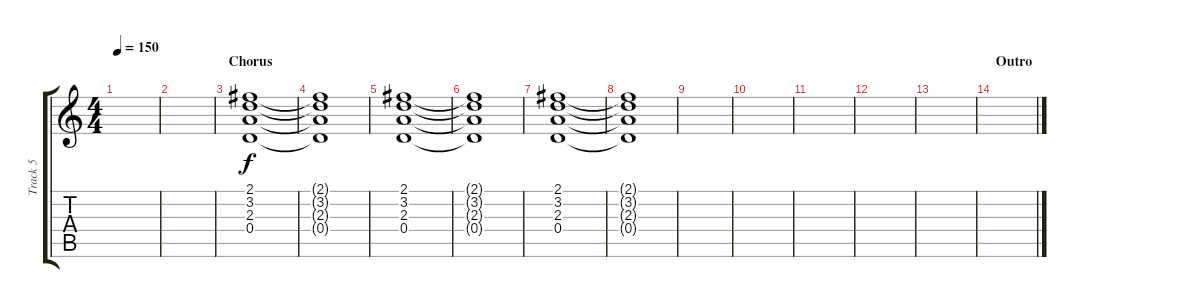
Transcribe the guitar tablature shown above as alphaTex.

\track ("Track 5" "Track 5") {instrument electricguitarclean}
\staff {score tabs}
\tuning (E4 B3 G3 D3 A2 E2) {hide}
\ts (4 4)
\tempo 150
\clef g2
\ks c
|
|
\section ("" "Chorus")
(2.1 3.2 2.3 0.4).1 |
(2.1{t} 3.2{t} 2.3{t} 0.4{t}).1 |
(2.1 3.2 2.3 0.4).1 |
(2.1{t} 3.2{t} 2.3{t} 0.4{t}).1 |
(2.1 3.2 2.3 0.4).1 |
(2.1{t} 3.2{t} 2.3{t} 0.4{t}).1 |
|
|
|
|
|
\section ("" "Outro")
